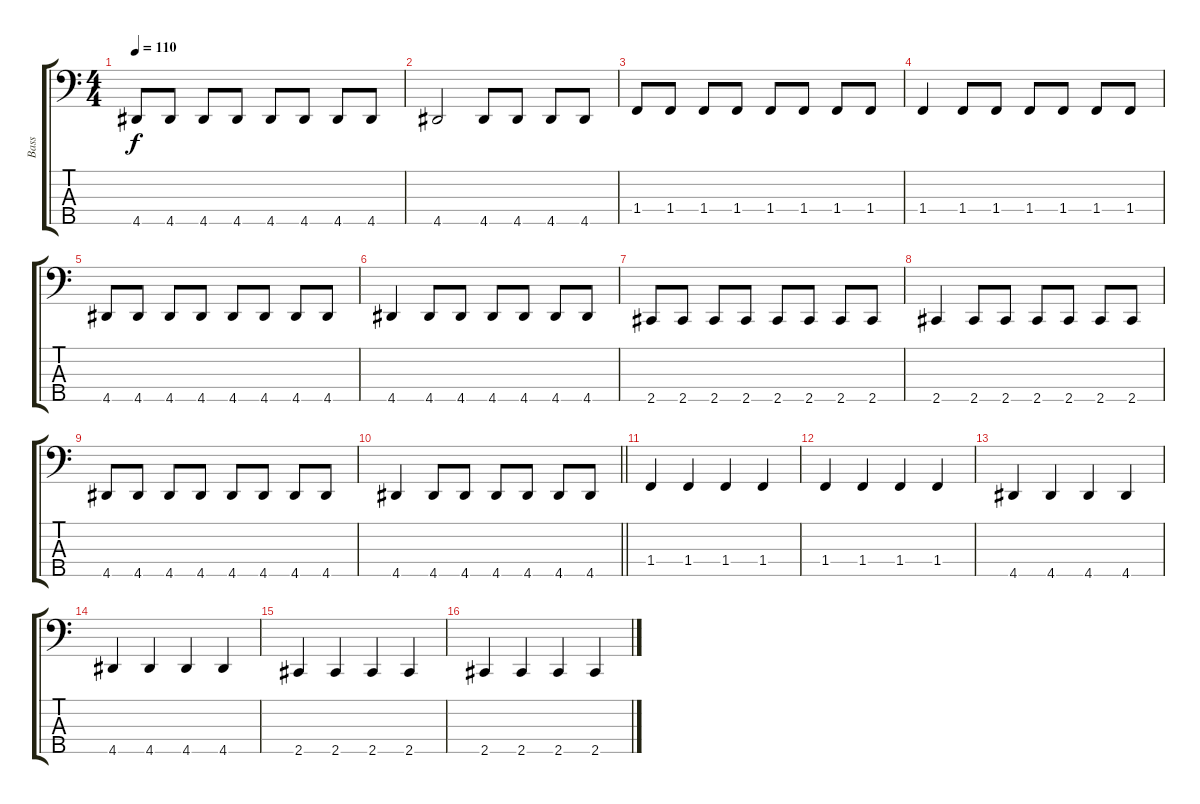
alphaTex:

\track ("Bass" "Bass") {instrument electricbassfinger}
\staff {score tabs}
\tuning (G2 D2 A1 E1 B0) {hide}
\ts (4 4)
\tempo 110
\clef f4
\ks c
4.5.8{dy f} 4.5.8 4.5.8 4.5.8 4.5.8 4.5.8 4.5.8 4.5.8 |
4.5.2 4.5.8 4.5.8 4.5.8 4.5.8 |
1.4.8 1.4.8 1.4.8 1.4.8 1.4.8 1.4.8 1.4.8 1.4.8 |
1.4.4 1.4.8 1.4.8 1.4.8 1.4.8 1.4.8 1.4.8 |
4.5.8 4.5.8 4.5.8 4.5.8 4.5.8 4.5.8 4.5.8 4.5.8 |
4.5.4 4.5.8 4.5.8 4.5.8 4.5.8 4.5.8 4.5.8 |
2.5.8 2.5.8 2.5.8 2.5.8 2.5.8 2.5.8 2.5.8 2.5.8 |
2.5.4 2.5.8 2.5.8 2.5.8 2.5.8 2.5.8 2.5.8 |
4.5.8 4.5.8 4.5.8 4.5.8 4.5.8 4.5.8 4.5.8 4.5.8 |
\barLineRight lightlight
4.5.4 4.5.8 4.5.8 4.5.8 4.5.8 4.5.8 4.5.8 |
\section ("" "")
1.4.4 1.4.4 1.4.4 1.4.4 |
1.4.4 1.4.4 1.4.4 1.4.4 |
4.5.4 4.5.4 4.5.4 4.5.4 |
4.5.4 4.5.4 4.5.4 4.5.4 |
2.5.4 2.5.4 2.5.4 2.5.4 |
2.5.4 2.5.4 2.5.4 2.5.4
